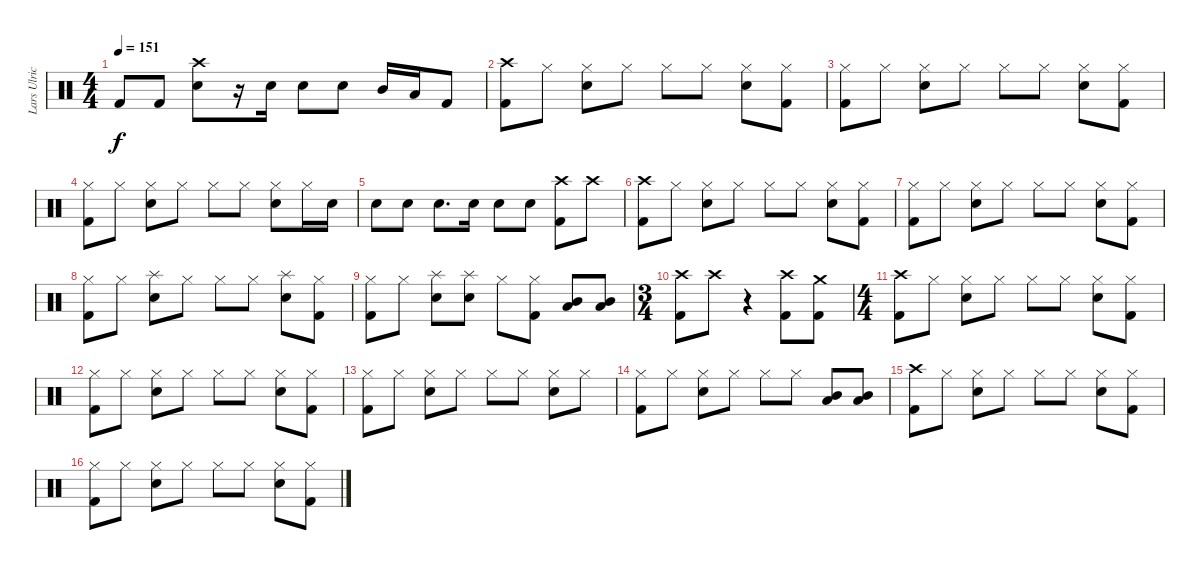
\track ("Lars Ulrich" "Lars Ulric") {instrument percussion}
\staff {score}
\articulation defaults
\ts (4 4)
\tempo 151
\clef neutral
\ks c "Kick (hit) 2".8{dy f} "Kick (hit) 2".8
("Crash high (hit)" "Snare (hit) 2").8 r.16 "Snare (hit) 2".16 "Snare (hit) 2".8 "Snare (hit) 2".8 "Mid Tom (hit)".16 "Low Tom (hit)".16 "Kick (hit) 2".8 |
("Crash high (hit)" "Kick (hit) 2").8 "Hi-Hat (closed)".8 ("Hi-Hat (closed)" "Snare (hit) 2").8 "Hi-Hat (closed)".8 "Hi-Hat (closed)".8 "Hi-Hat (closed)".8 ("Hi-Hat (closed)" "Snare (hit) 2").8 ("Hi-Hat (closed)" "Kick (hit) 2").8 |
("Hi-Hat (closed)" "Kick (hit) 2").8 "Hi-Hat (closed)".8 ("Hi-Hat (closed)" "Snare (hit) 2").8 "Hi-Hat (closed)".8 "Hi-Hat (closed)".8 "Hi-Hat (closed)".8 ("Hi-Hat (closed)" "Snare (hit) 2").8 ("Hi-Hat (closed)" "Kick (hit) 2").8 |
("Hi-Hat (closed)" "Kick (hit) 2").8 "Hi-Hat (closed)".8 ("Hi-Hat (closed)" "Snare (hit) 2").8 "Hi-Hat (closed)".8 "Hi-Hat (closed)".8 "Hi-Hat (closed)".8 ("Hi-Hat (closed)" "Snare (hit) 2").8 "Hi-Hat (closed)".16 "Snare (hit) 2".16 |
"Snare (hit) 2".8 "Snare (hit) 2".8 "Snare (hit) 2".8{d} "Snare (hit) 2".16 "Snare (hit) 2".8 "Snare (hit) 2".8 ("Crash high (hit)" "Kick (hit) 2").8 "Crash high (hit)".8{volume 0} |
("Crash high (hit)" "Kick (hit) 2").8{volume 16} "Hi-Hat (closed)".8 ("Hi-Hat (closed)" "Snare (hit) 2").8 "Hi-Hat (closed)".8 "Hi-Hat (closed)".8 "Hi-Hat (closed)".8 ("Hi-Hat (closed)" "Snare (hit) 2").8 ("Hi-Hat (closed)" "Kick (hit) 2").8 |
("Hi-Hat (closed)" "Kick (hit) 2").8 "Hi-Hat (closed)".8 ("Hi-Hat (closed)" "Snare (hit) 2").8 "Hi-Hat (closed)".8 "Hi-Hat (closed)".8 "Hi-Hat (closed)".8 ("Hi-Hat (closed)" "Snare (hit) 2").8 ("Hi-Hat (closed)" "Kick (hit) 2").8 |
("Hi-Hat (closed)" "Kick (hit) 2").8 "Hi-Hat (closed)".8 ("Splash (hit)" "Snare (hit) 2").8 "Hi-Hat (closed)".8 "Hi-Hat (closed)".8 "Hi-Hat (closed)".8 ("Splash (hit)" "Snare (hit) 2").8 ("Hi-Hat (closed)" "Kick (hit) 2").8 |
("Hi-Hat (closed)" "Kick (hit) 2").8 "Hi-Hat (closed)".8 ("Splash (hit)" "Snare (hit) 2").8 ("Splash (hit)" "Snare (hit) 2").8 "Hi-Hat (closed)".8 ("Hi-Hat (closed)" "Kick (hit) 2").8 ("Mid Tom (hit)" "Low Tom (hit)").8 ("Mid Tom (hit)" "Low Tom (hit)").8 |
\ts (3 4)
("Crash high (hit)" "Kick (hit) 2").8 "Crash high (hit)".8{volume 0} r.4 ("Crash high (hit)" "Kick (hit) 2").8{volume 16} ("Crash medium (hit)" "Kick (hit) 2").8 |
\ts (4 4)
("Crash high (hit)" "Kick (hit) 2").8 "Hi-Hat (closed)".8 ("Hi-Hat (closed)" "Snare (hit) 2").8 "Hi-Hat (closed)".8 "Hi-Hat (closed)".8 "Hi-Hat (closed)".8 ("Hi-Hat (closed)" "Snare (hit) 2").8 ("Hi-Hat (closed)" "Kick (hit) 2").8 |
("Hi-Hat (closed)" "Kick (hit) 2").8 "Hi-Hat (closed)".8 ("Hi-Hat (closed)" "Snare (hit) 2").8 "Hi-Hat (closed)".8 "Hi-Hat (closed)".8 "Hi-Hat (closed)".8 ("Hi-Hat (closed)" "Snare (hit) 2").8 ("Hi-Hat (closed)" "Kick (hit) 2").8 |
("Hi-Hat (closed)" "Kick (hit) 2").8 "Hi-Hat (closed)".8 ("Hi-Hat (closed)" "Snare (hit) 2").8 "Hi-Hat (closed)".8 "Hi-Hat (closed)".8 "Hi-Hat (closed)".8 ("Hi-Hat (closed)" "Snare (hit) 2").8 "Hi-Hat (closed)".8 |
("Hi-Hat (closed)" "Kick (hit) 2").8 "Hi-Hat (closed)".8 ("Hi-Hat (closed)" "Snare (hit) 2").8 "Hi-Hat (closed)".8 "Hi-Hat (closed)".8 "Hi-Hat (closed)".8 ("Low Tom (hit)" "Mid Tom (hit)").8 ("Low Tom (hit)" "Mid Tom (hit)").8 |
("Crash high (hit)" "Kick (hit) 2").8 "Hi-Hat (closed)".8 ("Hi-Hat (closed)" "Snare (hit) 2").8 "Hi-Hat (closed)".8 "Hi-Hat (closed)".8 "Hi-Hat (closed)".8 ("Hi-Hat (closed)" "Snare (hit) 2").8 ("Hi-Hat (closed)" "Kick (hit) 2").8 |
("Hi-Hat (closed)" "Kick (hit) 2").8 "Hi-Hat (closed)".8 ("Hi-Hat (closed)" "Snare (hit) 2").8 "Hi-Hat (closed)".8 "Hi-Hat (closed)".8 "Hi-Hat (closed)".8 ("Hi-Hat (closed)" "Snare (hit) 2").8 ("Hi-Hat (closed)" "Kick (hit) 2").8
